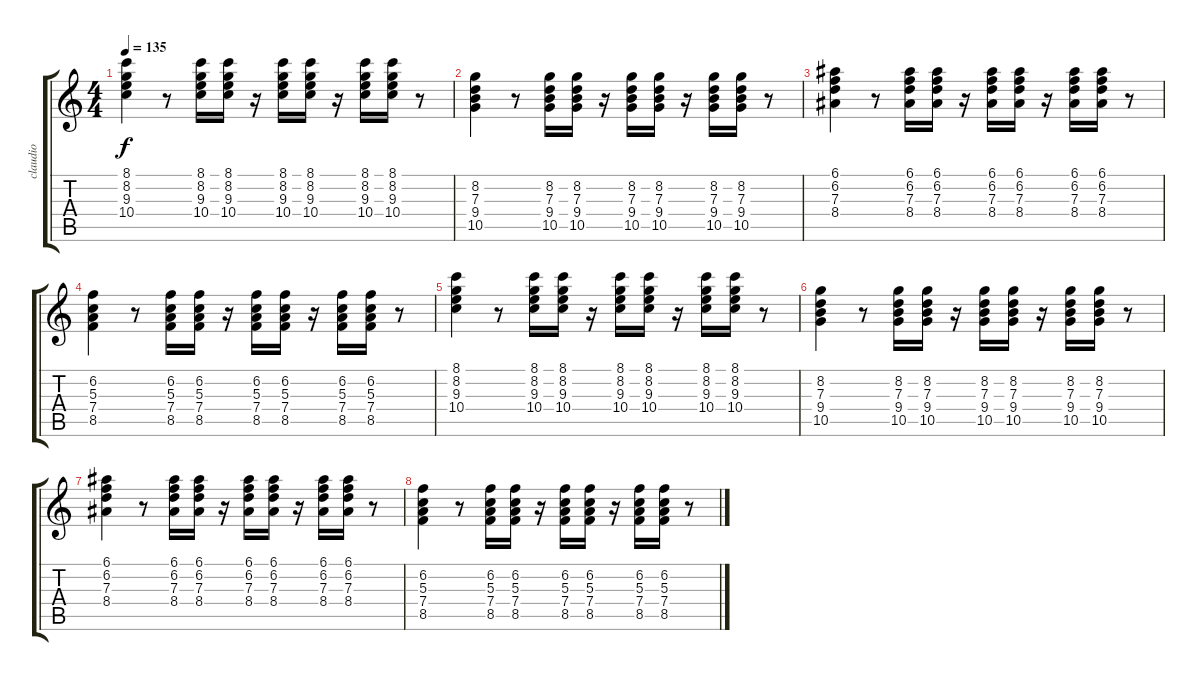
\track ("claudio" "claudio") {instrument electricguitarclean}
\staff {score tabs}
\tuning (E4 B3 G3 D3 A2 E2) {hide}
\ts (4 4)
\tempo 135
\clef g2
\ks c
(8.1 8.2 9.3 10.4).4{dy f} r.8 (8.1 8.2 9.3 10.4).16 (8.1 8.2 9.3 10.4).16 r.16 (8.1 8.2 9.3 10.4).16 (8.1 8.2 9.3 10.4).16 r.16 (8.1 8.2 9.3 10.4).16 (8.1 8.2 9.3 10.4).16 r.8 |
(8.2 7.3 9.4 10.5).4 r.8 (8.2 7.3 9.4 10.5).16 (8.2 7.3 9.4 10.5).16 r.16 (8.2 7.3 9.4 10.5).16 (8.2 7.3 9.4 10.5).16 r.16 (8.2 7.3 9.4 10.5).16 (8.2 7.3 9.4 10.5).16 r.8 |
(6.1 6.2 7.3 8.4).4 r.8 (6.1 6.2 7.3 8.4).16 (6.1 6.2 7.3 8.4).16 r.16 (6.1 6.2 7.3 8.4).16 (6.1 6.2 7.3 8.4).16 r.16 (6.1 6.2 7.3 8.4).16 (6.1 6.2 7.3 8.4).16 r.8 |
(6.2 5.3 7.4 8.5).4 r.8 (6.2 5.3 7.4 8.5).16 (6.2 5.3 7.4 8.5).16 r.16 (6.2 5.3 7.4 8.5).16 (6.2 5.3 7.4 8.5).16 r.16 (6.2 5.3 7.4 8.5).16 (6.2 5.3 7.4 8.5).16 r.8 |
(8.1 8.2 9.3 10.4).4 r.8 (8.1 8.2 9.3 10.4).16 (8.1 8.2 9.3 10.4).16 r.16 (8.1 8.2 9.3 10.4).16 (8.1 8.2 9.3 10.4).16 r.16 (8.1 8.2 9.3 10.4).16 (8.1 8.2 9.3 10.4).16 r.8 |
(8.2 7.3 9.4 10.5).4 r.8 (8.2 7.3 9.4 10.5).16 (8.2 7.3 9.4 10.5).16 r.16 (8.2 7.3 9.4 10.5).16 (8.2 7.3 9.4 10.5).16 r.16 (8.2 7.3 9.4 10.5).16 (8.2 7.3 9.4 10.5).16 r.8 |
(6.1 6.2 7.3 8.4).4 r.8 (6.1 6.2 7.3 8.4).16 (6.1 6.2 7.3 8.4).16 r.16 (6.1 6.2 7.3 8.4).16 (6.1 6.2 7.3 8.4).16 r.16 (6.1 6.2 7.3 8.4).16 (6.1 6.2 7.3 8.4).16 r.8 |
(6.2 5.3 7.4 8.5).4 r.8 (6.2 5.3 7.4 8.5).16 (6.2 5.3 7.4 8.5).16 r.16 (6.2 5.3 7.4 8.5).16 (6.2 5.3 7.4 8.5).16 r.16 (6.2 5.3 7.4 8.5).16 (6.2 5.3 7.4 8.5).16 r.8
